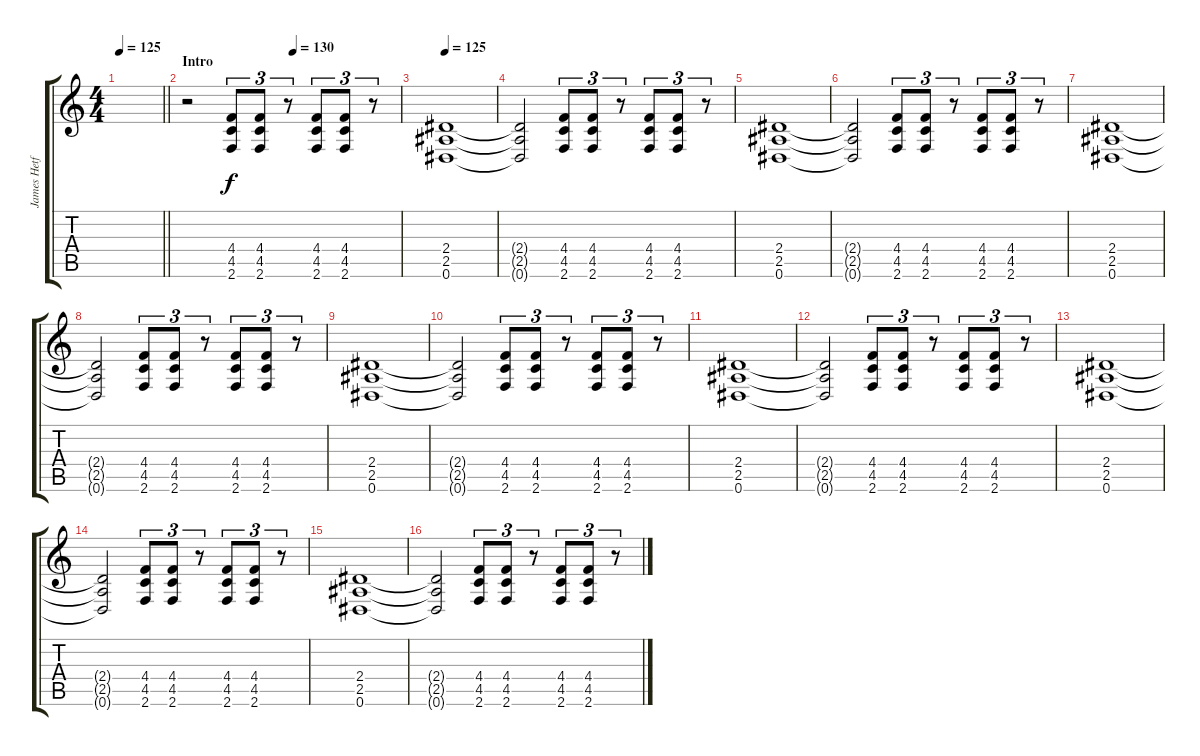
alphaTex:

\track ("James Hetfield (Guitar)" "James Hetf") {mute instrument distortionguitar}
\staff {score tabs}
\tuning (Eb4 Bb3 Gb3 Db3 Ab2 Eb2) {hide}
\ts (4 4)
\tempo 125
\clef g2
\barLineRight lightlight
\ks c
|
\section ("" "Intro")
\tempo (130 0.5)
r.2 (4.4 4.5 2.6).8{tu (3 2)} (4.4 4.5 2.6).8{tu (3 2)} r.8{tu (3 2)} (4.4 4.5 2.6).8{tu (3 2)} (4.4 4.5 2.6).8{tu (3 2)} r.8{tu (3 2)} |
\tempo 125
(2.4 2.5 0.6).1 |
(2.4{t} 2.5{t} 0.6{t}).2 (4.4 4.5 2.6).8{tu (3 2)} (4.4 4.5 2.6).8{tu (3 2)} r.8{tu (3 2)} (4.4 4.5 2.6).8{tu (3 2)} (4.4 4.5 2.6).8{tu (3 2)} r.8{tu (3 2)} |
(2.4 2.5 0.6).1 |
(2.4{t} 2.5{t} 0.6{t}).2 (4.4 4.5 2.6).8{tu (3 2)} (4.4 4.5 2.6).8{tu (3 2)} r.8{tu (3 2)} (4.4 4.5 2.6).8{tu (3 2)} (4.4 4.5 2.6).8{tu (3 2)} r.8{tu (3 2)} |
(2.4 2.5 0.6).1 |
(2.4{t} 2.5{t} 0.6{t}).2 (4.4 4.5 2.6).8{tu (3 2)} (4.4 4.5 2.6).8{tu (3 2)} r.8{tu (3 2)} (4.4 4.5 2.6).8{tu (3 2)} (4.4 4.5 2.6).8{tu (3 2)} r.8{tu (3 2)} |
(2.4 2.5 0.6).1 |
(2.4{t} 2.5{t} 0.6{t}).2 (4.4 4.5 2.6).8{tu (3 2)} (4.4 4.5 2.6).8{tu (3 2)} r.8{tu (3 2)} (4.4 4.5 2.6).8{tu (3 2)} (4.4 4.5 2.6).8{tu (3 2)} r.8{tu (3 2)} |
(2.4 2.5 0.6).1 |
(2.4{t} 2.5{t} 0.6{t}).2 (4.4 4.5 2.6).8{tu (3 2)} (4.4 4.5 2.6).8{tu (3 2)} r.8{tu (3 2)} (4.4 4.5 2.6).8{tu (3 2)} (4.4 4.5 2.6).8{tu (3 2)} r.8{tu (3 2)} |
(2.4 2.5 0.6).1 |
(2.4{t} 2.5{t} 0.6{t}).2 (4.4 4.5 2.6).8{tu (3 2)} (4.4 4.5 2.6).8{tu (3 2)} r.8{tu (3 2)} (4.4 4.5 2.6).8{tu (3 2)} (4.4 4.5 2.6).8{tu (3 2)} r.8{tu (3 2)} |
(2.4 2.5 0.6).1 |
(2.4{t} 2.5{t} 0.6{t}).2 (4.4 4.5 2.6).8{tu (3 2)} (4.4 4.5 2.6).8{tu (3 2)} r.8{tu (3 2)} (4.4 4.5 2.6).8{tu (3 2)} (4.4 4.5 2.6).8{tu (3 2)} r.8{tu (3 2)}
